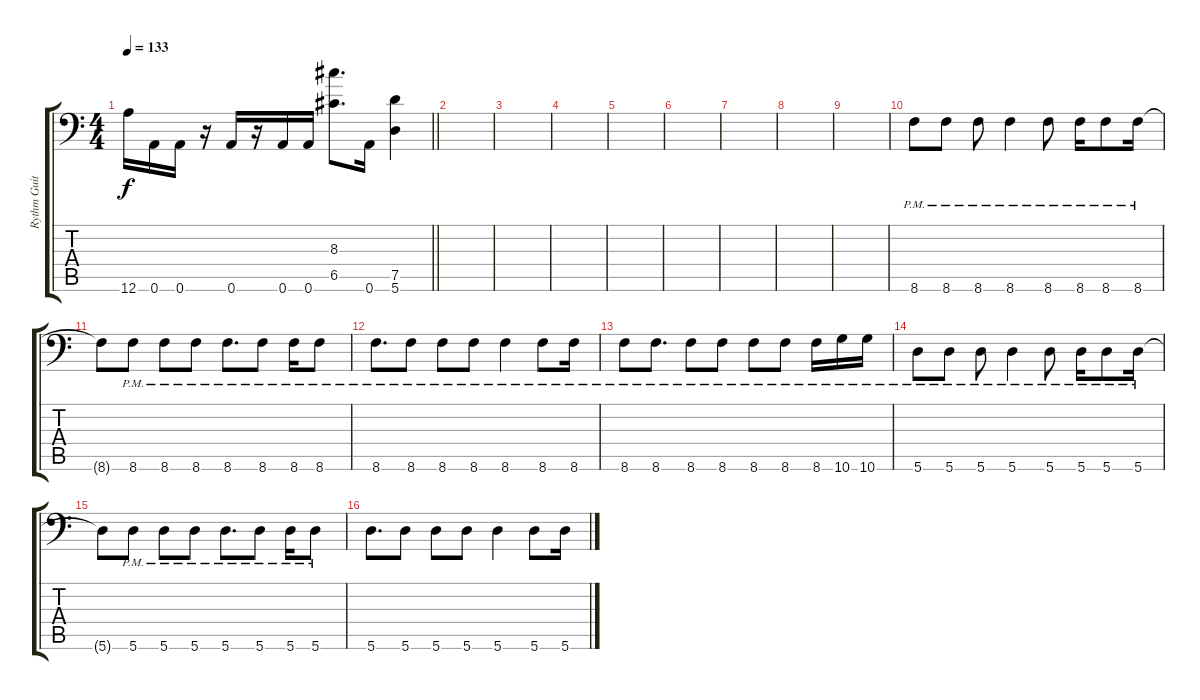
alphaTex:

\track ("Rythm Guitar #1" "Rythm Guit") {instrument distortionguitar}
\staff {score tabs}
\tuning (D4 A3 F3 C3 G2 A1) {hide}
\ts (4 4)
\tempo 133
\clef f4
\barLineRight lightlight
\ks c
12.6{t}.16{dy f} 0.6.16 0.6.16 r.16 0.6.16 r.16 0.6.16 0.6.16 (8.3 6.5).8{d} 0.6.16 (7.5 5.6).4 |
\section ("" "")
|
|
|
|
|
|
|
|
8.6{pm}.8{volume 9} 8.6{pm}.8 8.6{pm}.8 8.6{pm}.4 8.6{pm}.8 8.6{pm}.16 8.6{pm}.8 8.6{pm}.16 |
8.6{t}.8 8.6{pm}.8 8.6{pm}.8 8.6{pm}.8 8.6{pm}.8{d} 8.6{pm}.8 8.6{pm}.16 8.6{pm}.8 |
8.6{pm}.8{d} 8.6{pm}.8 8.6{pm}.8 8.6{pm}.8 8.6{pm}.4 8.6{pm}.8 8.6{pm}.16 |
8.6{pm}.8{volume 13} 8.6{pm}.8{d} 8.6{pm}.8 8.6{pm}.8 8.6{pm}.8 8.6{pm}.8 8.6{pm}.16 10.6{pm}.16 10.6{pm}.16 |
5.6{pm}.8 5.6{pm}.8 5.6{pm}.8 5.6{pm}.4 5.6{pm}.8 5.6{pm}.16 5.6{pm}.8 5.6{pm}.16 |
5.6{t}.8 5.6{pm}.8 5.6{pm}.8 5.6{pm}.8 5.6{pm}.8{d} 5.6{pm}.8 5.6{pm}.16 5.6{pm}.8 |
5.6.8{d} 5.6.8 5.6.8 5.6.8 5.6.4 5.6.8 5.6.16
